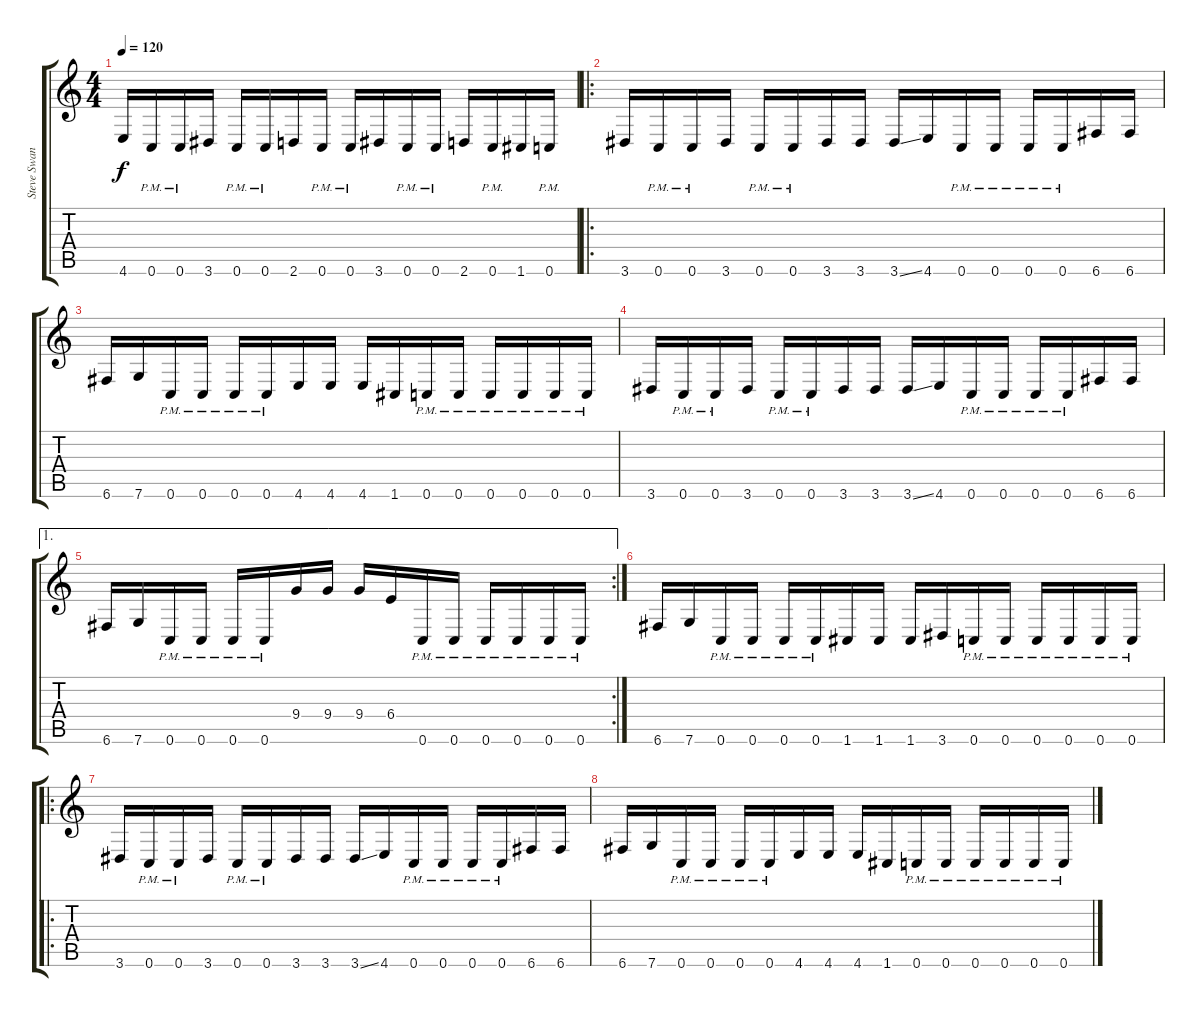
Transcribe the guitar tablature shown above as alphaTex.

\track ("Steve Swanson" "Steve Swan") {instrument distortionguitar}
\staff {score tabs}
\tuning (C4 G3 Eb3 Bb2 F2 C2) {hide}
\ts (4 4)
\tempo 120
\clef g2
\ks c
4.6.16{dy f} 0.6{pm}.16 0.6{pm}.16 3.6.16 0.6{pm}.16 0.6{pm}.16 2.6.16 0.6{pm}.16 0.6{pm}.16 3.6.16 0.6{pm}.16 0.6{pm}.16 2.6.16 0.6{pm}.16 1.6.16 0.6{pm}.16 |
\ro
3.6.16 0.6{pm}.16 0.6{pm}.16 3.6.16 0.6{pm}.16 0.6{pm}.16 3.6.16 3.6.16 3.6{ss}.16 4.6.16 0.6{pm}.16 0.6{pm}.16 0.6{pm}.16 0.6{pm}.16 6.6.16 6.6.16 |
6.6.16 7.6.16 0.6{pm}.16 0.6{pm}.16 0.6{pm}.16 0.6{pm}.16 4.6.16 4.6.16 4.6.16 1.6.16 0.6{pm}.16 0.6{pm}.16 0.6{pm}.16 0.6{pm}.16 0.6{pm}.16 0.6{pm}.16 |
3.6.16 0.6{pm}.16 0.6{pm}.16 3.6.16 0.6{pm}.16 0.6{pm}.16 3.6.16 3.6.16 3.6{ss}.16 4.6.16 0.6{pm}.16 0.6{pm}.16 0.6{pm}.16 0.6{pm}.16 6.6.16 6.6.16 |
\ae 1
\rc 2
6.6.16 7.6.16 0.6{pm}.16 0.6{pm}.16 0.6{pm}.16 0.6{pm}.16 9.4.16 9.4.16 9.4.16 6.4.16 0.6{pm}.16 0.6{pm}.16 0.6{pm}.16 0.6{pm}.16 0.6{pm}.16 0.6{pm}.16 |
6.6.16 7.6.16 0.6{pm}.16 0.6{pm}.16 0.6{pm}.16 0.6{pm}.16 1.6.16 1.6.16 1.6.16 3.6.16 0.6{pm}.16 0.6{pm}.16 0.6{pm}.16 0.6{pm}.16 0.6{pm}.16 0.6{pm}.16 |
\ro
3.6.16 0.6{pm}.16 0.6{pm}.16 3.6.16 0.6{pm}.16 0.6{pm}.16 3.6.16 3.6.16 3.6{ss}.16 4.6.16 0.6{pm}.16 0.6{pm}.16 0.6{pm}.16 0.6{pm}.16 6.6.16 6.6.16 |
6.6.16 7.6.16 0.6{pm}.16 0.6{pm}.16 0.6{pm}.16 0.6{pm}.16 4.6.16 4.6.16 4.6.16 1.6.16 0.6{pm}.16 0.6{pm}.16 0.6{pm}.16 0.6{pm}.16 0.6{pm}.16 0.6{pm}.16
